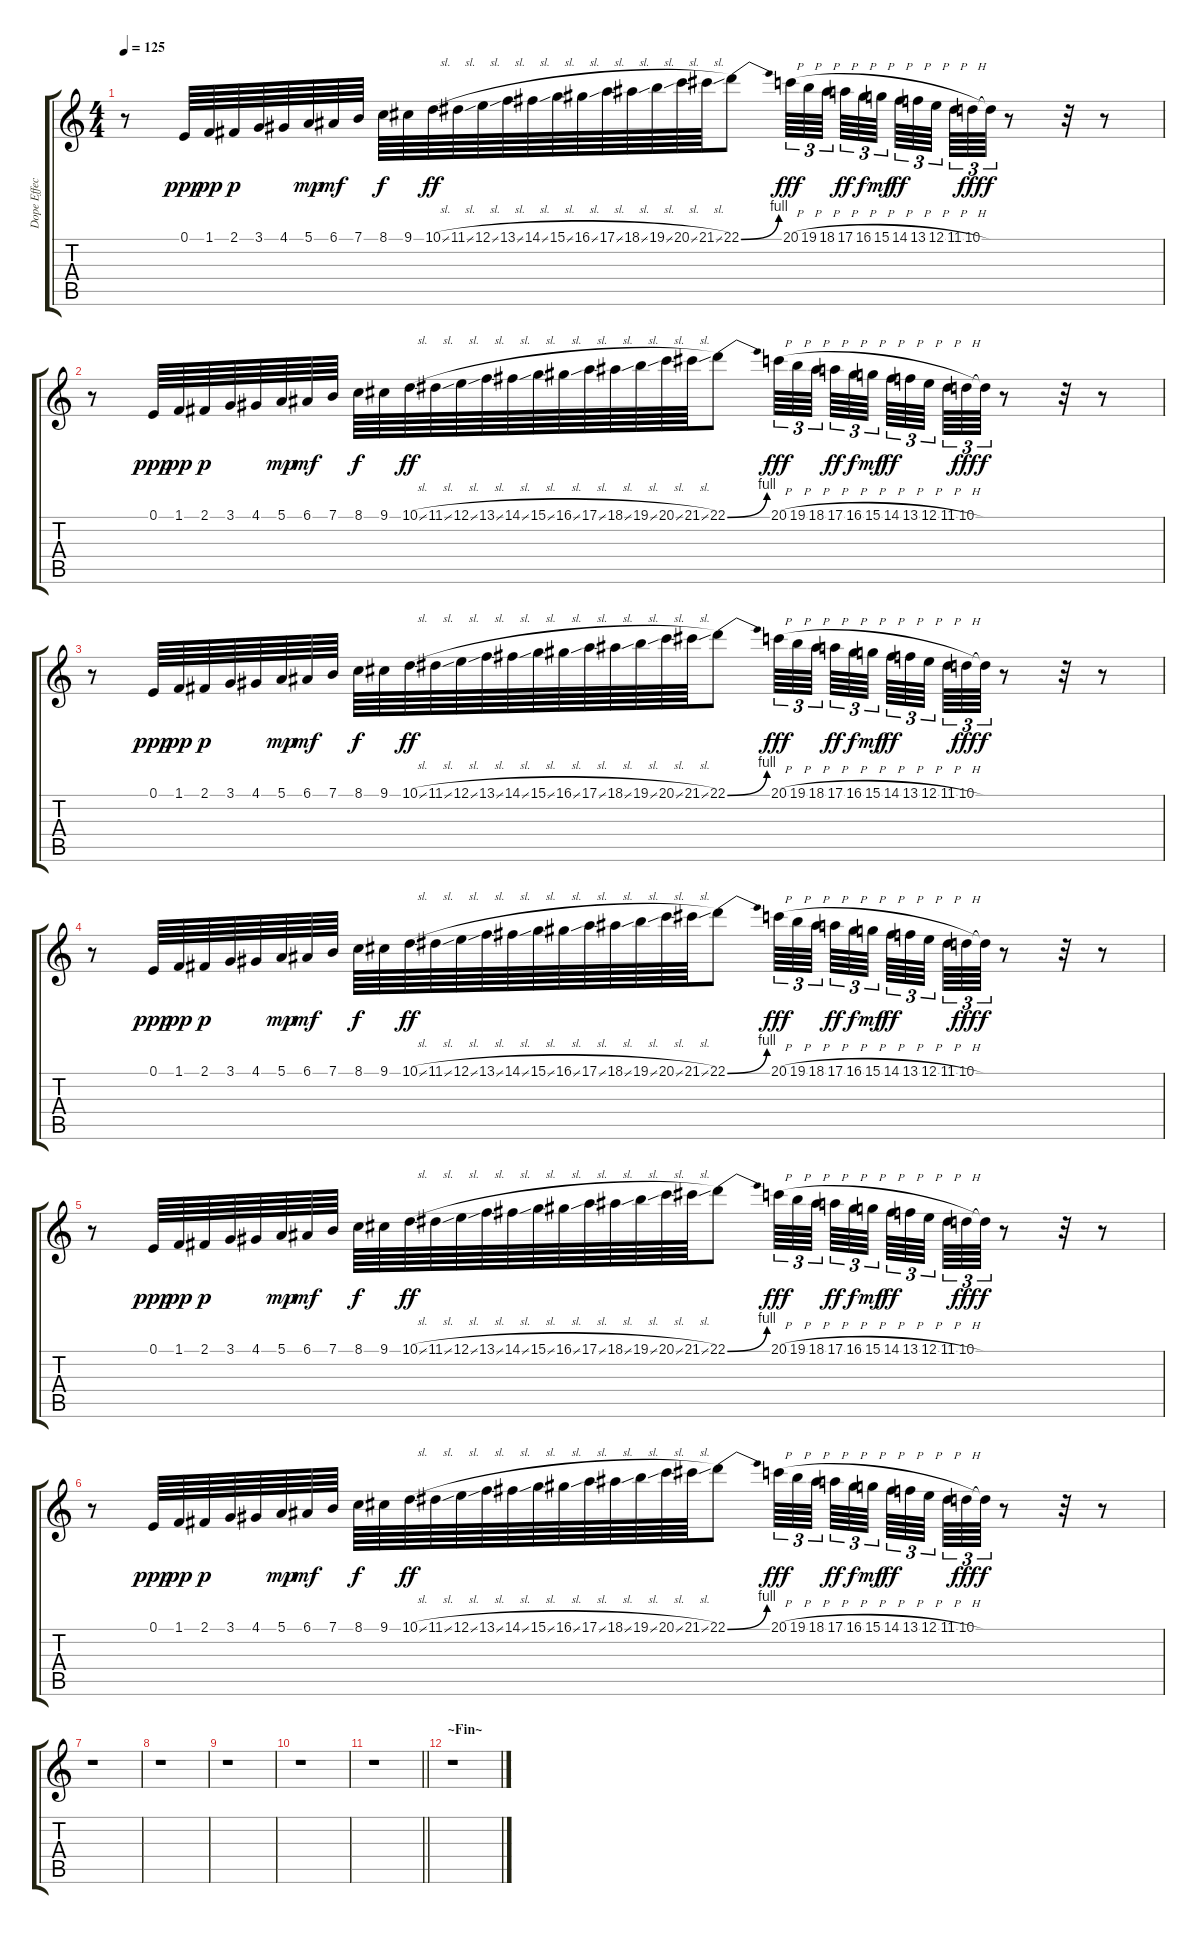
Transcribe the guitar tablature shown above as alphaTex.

\track ("Dope Effects" "Dope Effec") {instrument tremolostrings}
\staff {score tabs}
\tuning (E4 B3 G3 D3 A2 E2) {hide}
\ts (4 4)
\tempo 125
\clef g2
\ks c
r.8{dy f} 0.1.64{dy ppp} 1.1.64{dy pp} 2.1.64{dy p} 3.1.64 4.1.64 5.1.64{dy mp} 6.1.64{dy mf} 7.1.64 8.1.64{dy f} 9.1.64 10.1{sl}.64{dy ff} 11.1{sl}.64 12.1{sl}.64 13.1{sl}.64 14.1{sl}.64 15.1{sl}.64 16.1{sl}.64 17.1{sl}.64 18.1{sl}.64 19.1{sl}.64 20.1{sl}.64 21.1{sl}.64 22.1{be (bend 0 0 60 4)}.8 20.1{h}.64{tu (3 2) dy fff} 19.1{h}.64{tu (3 2)} 18.1{h}.64{tu (3 2) beam splitsecondary} 17.1{h}.64{tu (3 2) dy ff} 16.1{h}.64{tu (3 2) dy f} 15.1{h}.64{tu (3 2) dy mf beam splitsecondary} 14.1{h}.64{tu (3 2) dy ff} 13.1{h}.64{tu (3 2)} 12.1{h}.64{tu (3 2) beam splitsecondary} 11.1{h}.64{tu (3 2)} 10.1{h}.64{tu (3 2) dy fff} 10.1{t}.64{tu (3 2) dy f} r.8 r.32 r.8 |
r.8 0.1.64{dy ppp} 1.1.64{dy pp} 2.1.64{dy p} 3.1.64 4.1.64 5.1.64{dy mp} 6.1.64{dy mf} 7.1.64 8.1.64{dy f} 9.1.64 10.1{sl}.64{dy ff} 11.1{sl}.64 12.1{sl}.64 13.1{sl}.64 14.1{sl}.64 15.1{sl}.64 16.1{sl}.64 17.1{sl}.64 18.1{sl}.64 19.1{sl}.64 20.1{sl}.64 21.1{sl}.64 22.1{be (bend 0 0 60 4)}.8 20.1{h}.64{tu (3 2) dy fff} 19.1{h}.64{tu (3 2)} 18.1{h}.64{tu (3 2) beam splitsecondary} 17.1{h}.64{tu (3 2) dy ff} 16.1{h}.64{tu (3 2) dy f} 15.1{h}.64{tu (3 2) dy mf beam splitsecondary} 14.1{h}.64{tu (3 2) dy ff} 13.1{h}.64{tu (3 2)} 12.1{h}.64{tu (3 2) beam splitsecondary} 11.1{h}.64{tu (3 2)} 10.1{h}.64{tu (3 2) dy fff} 10.1{t}.64{tu (3 2) dy f} r.8 r.32 r.8 |
r.8 0.1.64{dy ppp} 1.1.64{dy pp} 2.1.64{dy p} 3.1.64 4.1.64 5.1.64{dy mp} 6.1.64{dy mf} 7.1.64 8.1.64{dy f} 9.1.64 10.1{sl}.64{dy ff} 11.1{sl}.64 12.1{sl}.64 13.1{sl}.64 14.1{sl}.64 15.1{sl}.64 16.1{sl}.64 17.1{sl}.64 18.1{sl}.64 19.1{sl}.64 20.1{sl}.64 21.1{sl}.64 22.1{be (bend 0 0 60 4)}.8 20.1{h}.64{tu (3 2) dy fff} 19.1{h}.64{tu (3 2)} 18.1{h}.64{tu (3 2) beam splitsecondary} 17.1{h}.64{tu (3 2) dy ff} 16.1{h}.64{tu (3 2) dy f} 15.1{h}.64{tu (3 2) dy mf beam splitsecondary} 14.1{h}.64{tu (3 2) dy ff} 13.1{h}.64{tu (3 2)} 12.1{h}.64{tu (3 2) beam splitsecondary} 11.1{h}.64{tu (3 2)} 10.1{h}.64{tu (3 2) dy fff} 10.1{t}.64{tu (3 2) dy f} r.8 r.32 r.8 |
r.8 0.1.64{dy ppp} 1.1.64{dy pp} 2.1.64{dy p} 3.1.64 4.1.64 5.1.64{dy mp} 6.1.64{dy mf} 7.1.64 8.1.64{dy f} 9.1.64 10.1{sl}.64{dy ff} 11.1{sl}.64 12.1{sl}.64 13.1{sl}.64 14.1{sl}.64 15.1{sl}.64 16.1{sl}.64 17.1{sl}.64 18.1{sl}.64 19.1{sl}.64 20.1{sl}.64 21.1{sl}.64 22.1{be (bend 0 0 60 4)}.8 20.1{h}.64{tu (3 2) dy fff} 19.1{h}.64{tu (3 2)} 18.1{h}.64{tu (3 2) beam splitsecondary} 17.1{h}.64{tu (3 2) dy ff} 16.1{h}.64{tu (3 2) dy f} 15.1{h}.64{tu (3 2) dy mf beam splitsecondary} 14.1{h}.64{tu (3 2) dy ff} 13.1{h}.64{tu (3 2)} 12.1{h}.64{tu (3 2) beam splitsecondary} 11.1{h}.64{tu (3 2)} 10.1{h}.64{tu (3 2) dy fff} 10.1{t}.64{tu (3 2) dy f} r.8 r.32 r.8 |
r.8 0.1.64{dy ppp} 1.1.64{dy pp} 2.1.64{dy p} 3.1.64 4.1.64 5.1.64{dy mp} 6.1.64{dy mf} 7.1.64 8.1.64{dy f} 9.1.64 10.1{sl}.64{dy ff} 11.1{sl}.64 12.1{sl}.64 13.1{sl}.64 14.1{sl}.64 15.1{sl}.64 16.1{sl}.64 17.1{sl}.64 18.1{sl}.64 19.1{sl}.64 20.1{sl}.64 21.1{sl}.64 22.1{be (bend 0 0 60 4)}.8 20.1{h}.64{tu (3 2) dy fff} 19.1{h}.64{tu (3 2)} 18.1{h}.64{tu (3 2) beam splitsecondary} 17.1{h}.64{tu (3 2) dy ff} 16.1{h}.64{tu (3 2) dy f} 15.1{h}.64{tu (3 2) dy mf beam splitsecondary} 14.1{h}.64{tu (3 2) dy ff} 13.1{h}.64{tu (3 2)} 12.1{h}.64{tu (3 2) beam splitsecondary} 11.1{h}.64{tu (3 2)} 10.1{h}.64{tu (3 2) dy fff} 10.1{t}.64{tu (3 2) dy f} r.8 r.32 r.8 |
r.8 0.1.64{dy ppp} 1.1.64{dy pp} 2.1.64{dy p} 3.1.64 4.1.64 5.1.64{dy mp} 6.1.64{dy mf} 7.1.64 8.1.64{dy f} 9.1.64 10.1{sl}.64{dy ff} 11.1{sl}.64 12.1{sl}.64 13.1{sl}.64 14.1{sl}.64 15.1{sl}.64 16.1{sl}.64 17.1{sl}.64 18.1{sl}.64 19.1{sl}.64 20.1{sl}.64 21.1{sl}.64 22.1{be (bend 0 0 60 4)}.8 20.1{h}.64{tu (3 2) dy fff} 19.1{h}.64{tu (3 2)} 18.1{h}.64{tu (3 2) beam splitsecondary} 17.1{h}.64{tu (3 2) dy ff} 16.1{h}.64{tu (3 2) dy f} 15.1{h}.64{tu (3 2) dy mf beam splitsecondary} 14.1{h}.64{tu (3 2) dy ff} 13.1{h}.64{tu (3 2)} 12.1{h}.64{tu (3 2) beam splitsecondary} 11.1{h}.64{tu (3 2)} 10.1{h}.64{tu (3 2) dy fff} 10.1{t}.64{tu (3 2) dy f} r.8 r.32 r.8 |
r.1 |
r.1 |
r.1 |
r.1 |
\barLineRight lightlight
r.1 |
\section ("" "~Fin~")
r.1
